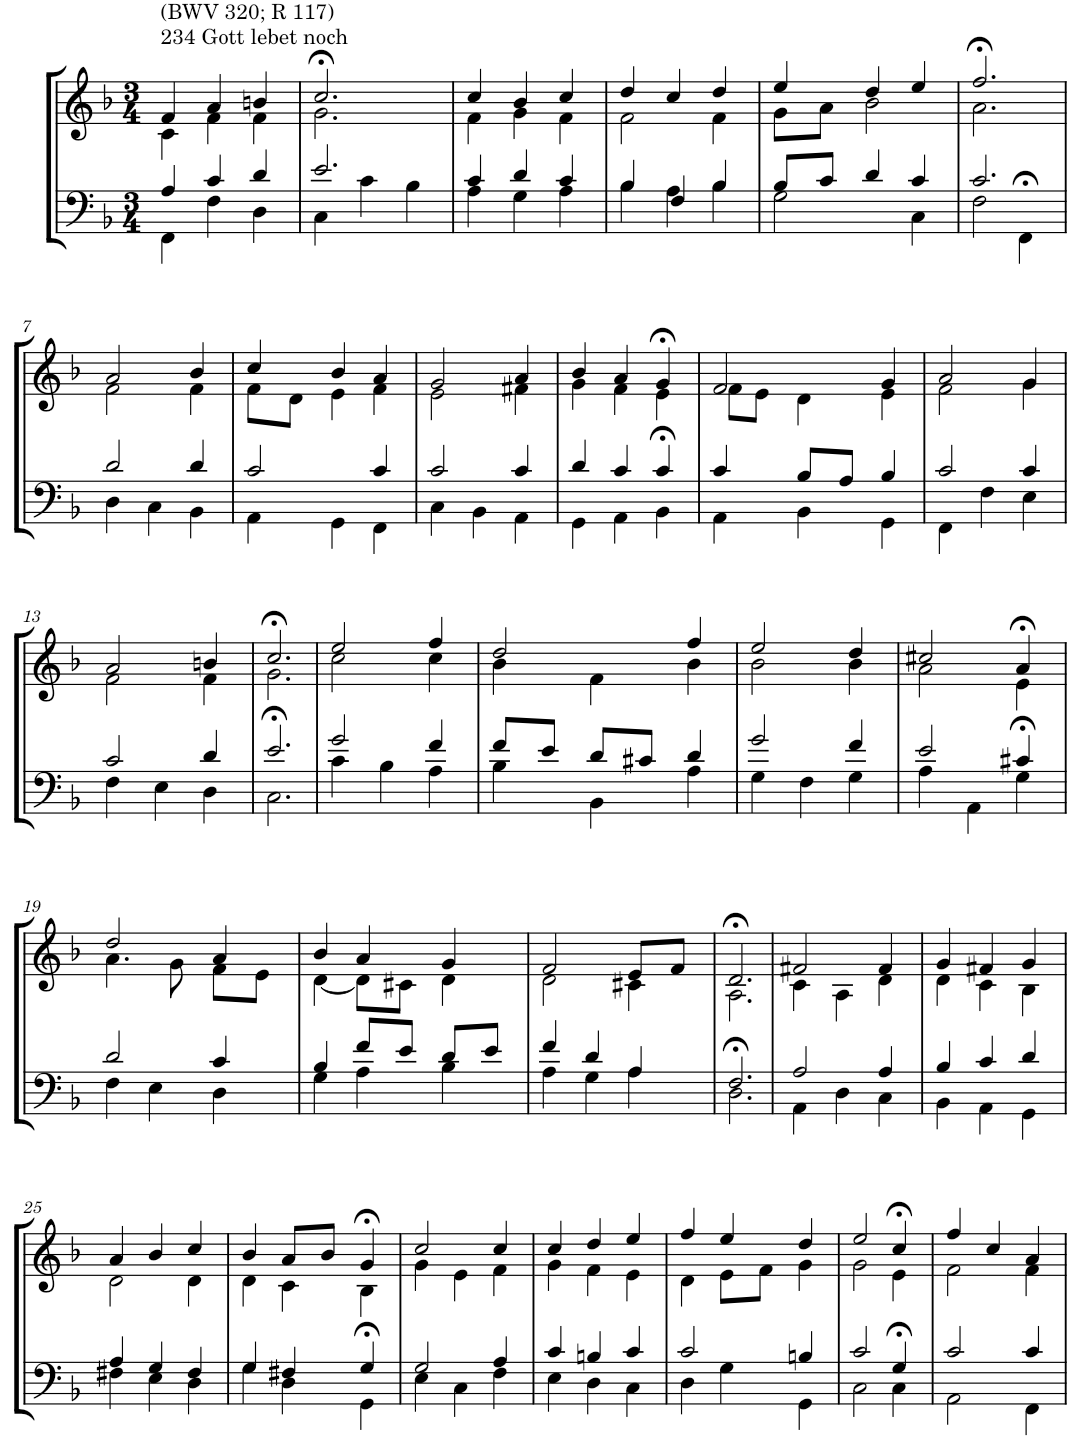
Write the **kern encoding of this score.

**kern	**kern
*part2	*part1
*staff2	*staff1
*I"Tenor/Baß	*I"Sopran/Alt
*clefF4	*clefG2
*k[b-]	*k[b-]
*M3/4	*M3/4
=1	=1
*^	*^
!	!	!LO:TX:a:t=234 Gott lebet noch	!
!	!	!LO:TX:a:t=(BWV 320; R 117)	!
4A/	4FF\	4f/	4c\
4c/	4F\	4a/	4f\
4d/	4D\	4bn/	4f\
=2	=2	=2	=2
2.e/	4C\	2.cc>/	2.g\
.	4c\	.	.
.	4B-\	.	.
=3	=3	=3	=3
4c/	4A\	4cc/	4f\
4d/	4G\	4b-/	4g\
4c/	4A\	4cc/	4f\
=4	=4	=4	=4
4B-/	4B-\	4dd/	2f\
4F/	4A\	4cc/	.
4B-/	4B-\	4dd/	4f\
=5	=5	=5	=5
8B-/L	2G\	4ee/	8g\L
8c/J	.	.	8a\J
4d/	.	4dd/	2b-\
4c/	4C\	4ee/	.
=6	=6	=6	=6
2.c/	2F\	2.ff>/	2.a\
.	4FF>\	.	.
!!LO:LB:g=z	!!
=7	=7	=7	=7
2d/	4D\	2a/	2f\
.	4C\	.	.
4d/	4BB-\	4b-/	4f\
=8	=8	=8	=8
2c/	4AA\	4cc/	8f\L
.	.	.	8d\J
.	4GG\	4b-/	4e\
4c/	4FF\	4a/	4f\
=9	=9	=9	=9
2c/	4C\	2g/	2e\
.	4BB-\	.	.
4c/	4AA\	4a/	4f#X\
=10	=10	=10	=10
4d/	4GG\	4b-/	4g\
4c/	4AA\	4a/	4f\
4c/	4BB->\	4g>/	4e\
=11	=11	=11	=11
4c/	4AA\	2f/	8f\L
.	.	.	8e\J
8B-/L	4BB-\	.	4d\
8A/J	.	.	.
4B-/	4GG\	4g/	4e\
=12	=12	=12	=12
2c/	4FF\	2a/	2f\
.	4F\	.	.
4c/	4E\	4g/	4g\
!!LO:LB:g=z	!!
=13	=13	=13	=13
2c/	4F\	2a/	2f\
.	4E\	.	.
4d/	4D\	4bn/	4f\
=14	=14	=14	=14
2.e/	2.C>\	2.cc>/	2.g\
=15	=15	=15	=15
2g/	4c\	2ee/	2cc\
.	4B-\	.	.
4f/	4A\	4ff/	4cc\
=16	=16	=16	=16
8f/L	4B-\	2dd/	4b-\
8e/J	.	.	.
8d/L	4BB-\	.	4f\
8c#X/J	.	.	.
4d/	4A\	4ff/	4b-\
=17	=17	=17	=17
2g/	4G\	2ee/	2b-\
.	4F\	.	.
4f/	4G\	4dd/	4b-\
=18	=18	=18	=18
2e/	4A\	2cc#X/	2a\
.	4AA\	.	.
4c#X/	4G>\	4a>/	4e\
!!LO:LB:g=z	!!
=19	=19	=19	=19
2d/	4F\	2dd/	4.a\
.	4E\	.	.
.	.	.	8g\
4c/	4D\	4a/	8f\L
.	.	.	8e\J
=20	=20	=20	=20
4B-/	4G\	4b-/	[4d\
8f/L	4A\	4a/	8d\L]
8e/J	.	.	8c#X\J
8d/L	4B-\	4g/	4d\
8e/J	.	.	.
=21	=21	=21	=21
4f/	4A\	2f/	2d\
4d/	4G\	.	.
4A/	4A\	8e/L	4c#X\
.	.	8f/J	.
=22	=22	=22	=22
2.F/	2.D>\	2.d>/	2.A\
=23	=23	=23	=23
2A/	4AA\	2f#X/	4c\
.	4D\	.	4A\
4A/	4C\	4f#/	4d\
=24	=24	=24	=24
4B-/	4BB-\	4g/	4d\
4c/	4AA\	4f#X/	4c\
4d/	4GG\	4g/	4B-\
!!LO:LB:g=z	!!
=25	=25	=25	=25
4A/	4F#X\	4a/	2d\
4G/	4E\	4b-/	.
4F#/	4D\	4cc/	4d\
=26	=26	=26	=26
4G/	4G\	4b-/	4d\
4F#X/	4D\	8a/L	4c\
.	.	8b-/J	.
4G/	4GG>\	4g>/	4B-\
=27	=27	=27	=27
2G/	4E\	2cc/	4g\
.	4C\	.	4e\
4A/	4F\	4cc/	4f\
=28	=28	=28	=28
4c/	4E\	4cc/	4g\
4Bn/	4D\	4dd/	4f\
4c/	4C\	4ee/	4e\
=29	=29	=29	=29
2c/	4D\	4ff/	4d\
.	4G\	4ee/	8e\L
.	.	.	8f\J
4Bn/	4GG\	4dd/	4g\
=30	=30	=30	=30
2c/	2C\	2ee/	2g\
4G/	4C>\	4cc>/	4e\
=31	=31	=31	=31
2c/	2AA\	4ff/	2f\
.	.	4cc/	.
4c/	4FF\	4a/	4f\
*v	*v	*	*
*	*v	*v
=	=
*-	*-
